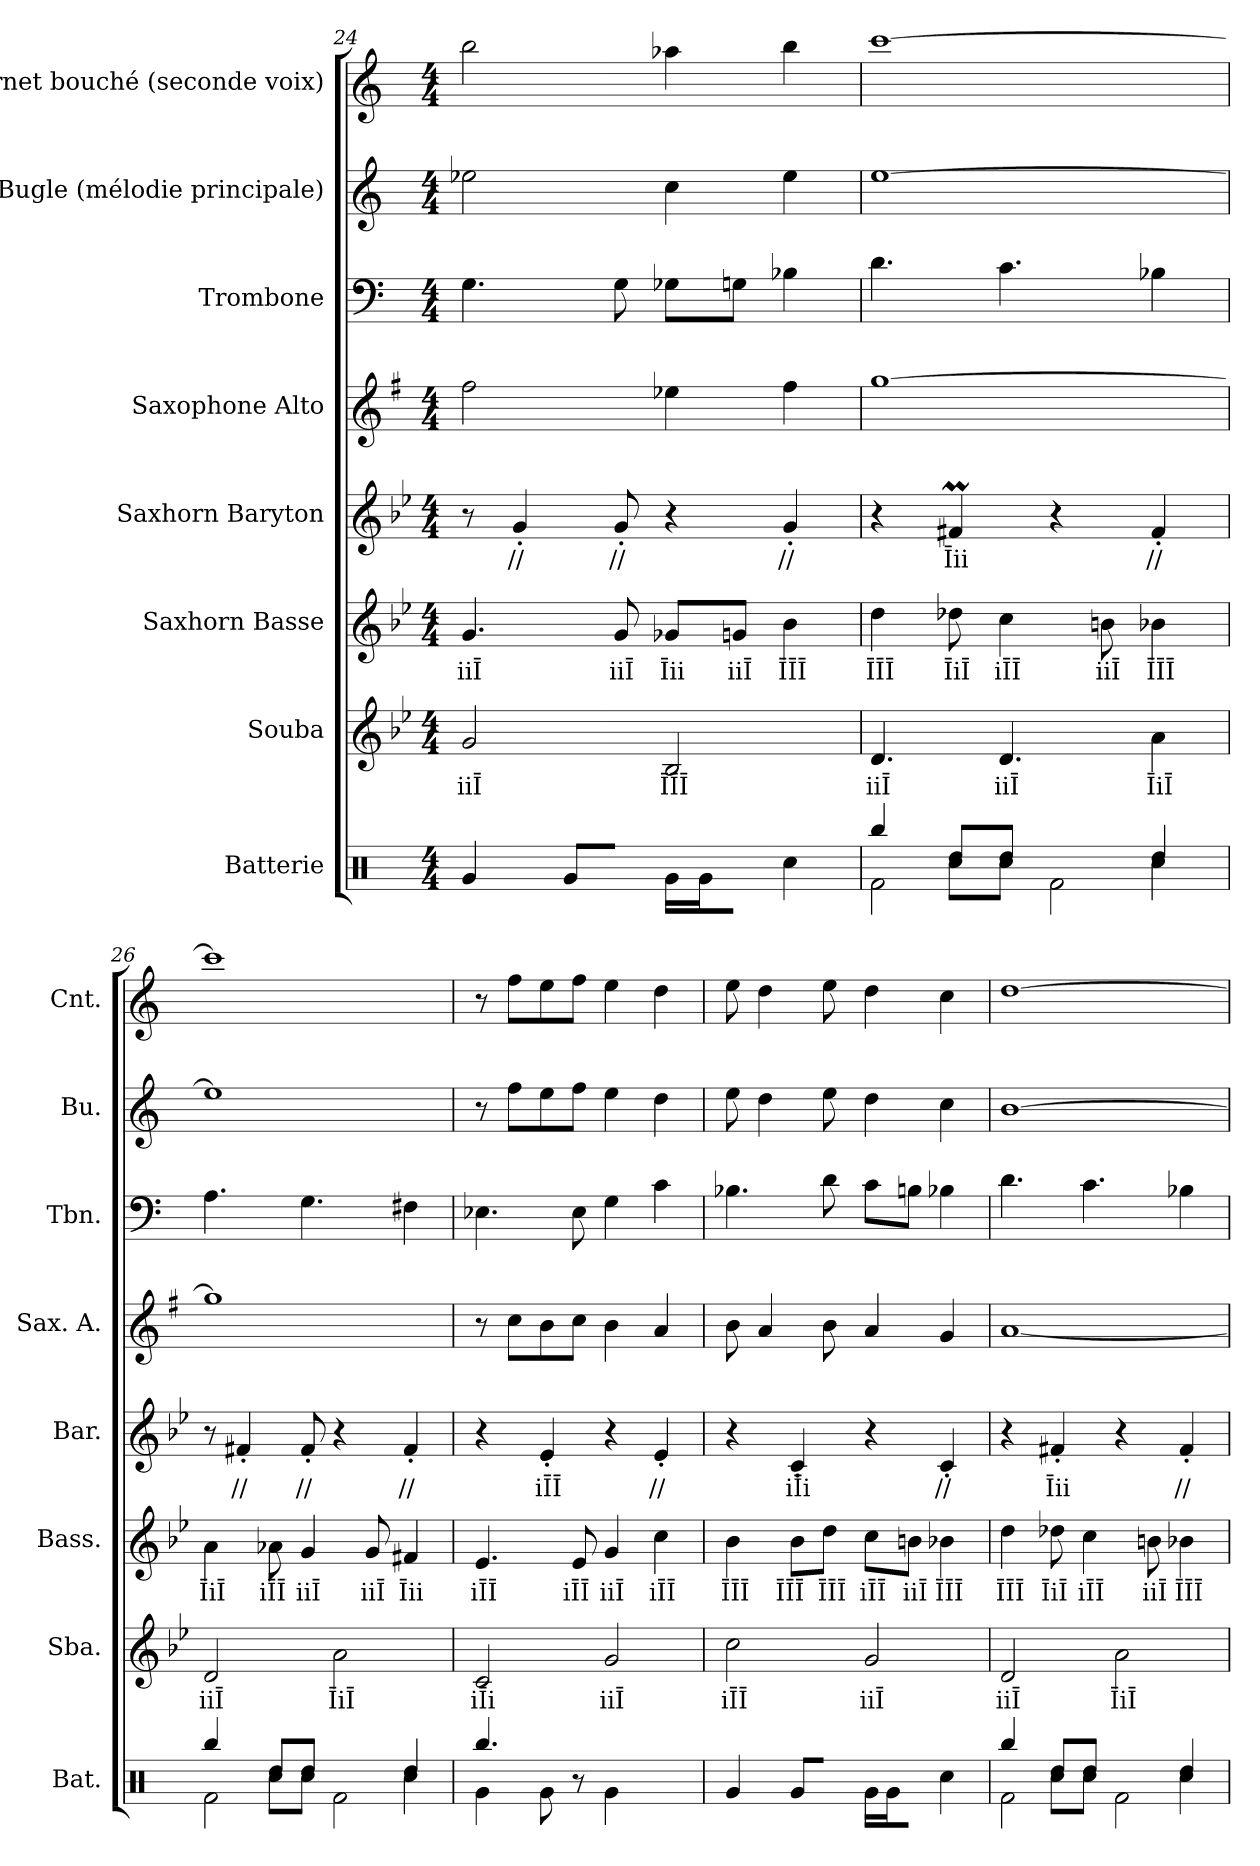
**kern	**kern	**text	**kern	**text	**kern	**text	**kern	**kern	**kern	**kern
*part8	*part7	*part7	*part6	*part6	*part5	*part5	*part4	*part3	*part2	*part1
*staff8	*staff7	*staff7	*staff6	*staff6	*staff5	*staff5	*staff4	*staff3	*staff2	*staff1
*I"Batterie	*I"Souba	*	*I"Saxhorn Basse	*	*I"Saxhorn Baryton	*	*I"Saxophone Alto	*I"Trombone	*I"Bugle (mélodie principale)	*I"Cornet bouché (seconde voix)
*I'Bat.	*I'Sba.	*	*I'Bass.	*	*I'Bar.	*	*I'Sax. A.	*I'Tbn.	*I'Bu.	*I'Cnt.
*clefX	*clefG2	*	*clefG2	*	*clefG2	*	*clefG2	*clefF4	*clefG2	*clefG2
*	*ITrd15c26	*	*ITrd8c14	*	*ITrd8c14	*	*ITrd5c9	*	*ITrd1c2	*ITrd1c2
*k[]	*k[b-e-]	*	*k[b-e-]	*	*k[b-e-]	*	*k[b-e-]	*k[]	*k[b-e-]	*k[b-e-]
*M4/4	*M4/4	*	*M4/4	*	*M4/4	*	*M4/4	*M4/4	*M4/4	*M4/4
=24	=24	=24	=24	=24	=24	=24	=24	=24	=24	=24
!	!	!LO:LY:b	!	!LO:LY:b	!	!	!	!	!	!
4Rg/	2GG/	iiĪ	4.G/	iiĪ	8r	.	2a\	4.G\	2dd-X\	2aa\
!	!	!	!	!	!	!LO:LY:b	!	!	!	!
.	.	.	.	.	4G'/	//	.	.	.	.
8Rg/L	.	.	.	.	.	.	.	.	.	.
!	!	!	!	!LO:LY:b	!	!LO:LY:b	!	!	!	!
8R/J	.	.	8G/	iiĪ	8G'/	//	.	8G\	.	.
!	!	!LO:LY:b	!	!LO:LY:b	!	!	!	!	!	!
16Rg\LL	2BBB-/	ĪĪĪ	8G-X/L	Īii	4r	.	4g-X\	8G-X\L	4b-\	4gg-X\
16Rg\J	.	.	.	.	.	.	.	.	.	.
!	!	!	!	!LO:LY:b	!	!	!	!	!	!
8R\J	.	.	8Gn/J	iiĪ	.	.	.	8Gn\J	.	.
!	!	!	!	!LO:LY:b	!	!LO:LY:b	!	!	!	!
4Rcc\	.	.	4B-\	ĪĪĪ	4G'/	//	4a\	4B-X\	4dd-\	4aa\
=25	=25	=25	=25	=25	=25	=25	=25	=25	=25	=25
*^	*	*	*	*	*	*	*	*	*	*
*	*^	*	*	*	*	*	*	*	*	*	*
!	!	!	!	!LO:LY:b	!	!LO:LY:b	!	!	!	!	!	!
2Rf\	4Rbb/	4ryy	4.DD/	iiĪ	4d\	ĪĪĪ	4r	.	[1b-	4.d\	[1dd	[1bb-
!	!	!	!	!	!	!LO:LY:b	!	!LO:LY:b	!	!	!	!
.	8Rdd/L	8Rcc\L	.	.	8d-X\	ĪiĪ	4F#Xm/	Īii	.	.	.	.
!	!	!	!	!LO:LY:b	!	!LO:LY:b	!	!	!	!	!	!
.	8Rdd/J	8Rcc\J	4.DD/	iiĪ	4c\	iĪĪ	.	.	.	4.c\	.	.
2Rf\	4ryy	4ryy	.	.	.	.	4r	.	.	.	.	.
!	!	!	!	!	!	!LO:LY:b	!	!	!	!	!	!
.	.	.	.	.	8Bn\	iiĪ	.	.	.	.	.	.
!	!	!	!	!LO:LY:b	!	!LO:LY:b	!	!LO:LY:b	!	!	!	!
.	4Rdd/	4Rcc\	4AA\	ĪiĪ	4B-X\	ĪĪĪ	4F#'/	//	.	4B-X\	.	.
!!LO:PB:g=z
=26	=26	=26	=26	=26	=26	=26	=26	=26	=26	=26	=26	=26
!	!	!	!	!LO:LY:b	!	!LO:LY:b	!	!	!	!	!	!
2Rf\	4Rbb/	4ryy	2DD/	iiĪ	4A\	ĪiĪ	8r	.	1b-]	4.A\	1dd]	1bb-]
!	!	!	!	!	!	!	!	!LO:LY:b	!	!	!	!
.	.	.	.	.	.	.	4F#X'/	//	.	.	.	.
!	!	!	!	!	!	!LO:LY:b	!	!	!	!	!	!
.	8Rdd/L	8Rcc\L	.	.	8A-X\	iĪĪ	.	.	.	.	.	.
!	!	!	!	!	!	!LO:LY:b	!	!LO:LY:b	!	!	!	!
.	8Rdd/J	8Rcc\J	.	.	4G/	iiĪ	8F#'/	//	.	4.G\	.	.
!	!	!	!	!LO:LY:b	!	!	!	!	!	!	!	!
2Rf\	4ryy	4ryy	2AA\	ĪiĪ	.	.	4r	.	.	.	.	.
!	!	!	!	!	!	!LO:LY:b	!	!	!	!	!	!
.	.	.	.	.	8G/	iiĪ	.	.	.	.	.	.
!	!	!	!	!	!	!LO:LY:b	!	!LO:LY:b	!	!	!	!
.	4Rdd/	4Rcc\	.	.	4F#X/	Īii	4F#'/	//	.	4F#X\	.	.
=27	=27	=27	=27	=27	=27	=27	=27	=27	=27	=27	=27	=27
!	!	!	!	!LO:LY:b	!	!LO:LY:b	!	!	!	!	!	!
*	*v	*v	*	*	*	*	*	*	*	*	*	*
4.Rbb/	4Rg\	2CC/	iĪi	4.E-/	iĪĪ	4r	.	8r	4.E-X\	8r	8r
.	.	.	.	.	.	.	.	8e-\L	.	8ee-\L	8ee-\L
!	!	!	!	!	!	!	!LO:LY:b	!	!	!	!
.	8Rg\	.	.	.	.	4E-'/	iĪĪ	8d\	.	8dd\	8dd\
!	!	!	!	!	!LO:LY:b	!	!	!	!	!	!
8R\	8r	.	.	8E-/	iĪĪ	.	.	8e-\J	8E-\	8ee-\J	8ee-\J
!	!	!	!LO:LY:b	!	!LO:LY:b	!	!	!	!	!	!
4Rg\	2ryy	2GG/	iiĪ	4G/	iiĪ	4r	.	4d\	4G\	4dd\	4dd\
!	!	!	!	!	!LO:LY:b	!	!LO:LY:b	!	!	!	!
4R\	.	.	.	4c\	iĪĪ	4E-'/	//	4c/	4c\	4cc\	4cc\
*v	*v	*	*	*	*	*	*	*	*	*	*
=28	=28	=28	=28	=28	=28	=28	=28	=28	=28	=28
!	!	!LO:LY:b	!	!LO:LY:b	!	!	!	!	!	!
4Rg/	2C\	iĪĪ	4B-\	ĪĪĪ	4r	.	8d\	4.B-X\	8dd\	8dd\
.	.	.	.	.	.	.	4c/	.	4cc\	4cc\
!	!	!	!	!LO:LY:b	!	!LO:LY:b	!	!	!	!
8Rg/L	.	.	8B-\L	ĪĪĪ	4C'/	iĪi	.	.	.	.
!	!	!	!	!LO:LY:b	!	!	!	!	!	!
8R/J	.	.	8d\J	ĪĪĪ	.	.	8d\	8d\	8dd\	8dd\
!	!	!LO:LY:b	!	!LO:LY:b	!	!	!	!	!	!
16Rg\LL	2GG/	iiĪ	8c\L	iĪĪ	4r	.	4c/	8c\L	4cc\	4cc\
16Rg\J	.	.	.	.	.	.	.	.	.	.
!	!	!	!	!LO:LY:b	!	!	!	!	!	!
8R\J	.	.	8Bn\J	iiĪ	.	.	.	8Bn\J	.	.
!	!	!	!	!LO:LY:b	!	!LO:LY:b	!	!	!	!
4Rcc\	.	.	4B-X\	ĪĪĪ	4C'/	//	4B-/	4B-X\	4b-\	4b-\
!!LO:PB:g=z
=29	=29	=29	=29	=29	=29	=29	=29	=29	=29	=29
*^	*	*	*	*	*	*	*	*	*	*
*	*^	*	*	*	*	*	*	*	*	*	*
!	!	!	!	!LO:LY:b	!	!LO:LY:b	!	!	!	!	!	!
2Rf\	4Rbb/	4ryy	2DD/	iiĪ	4d\	ĪĪĪ	4r	.	[1c	4.d\	[1a	[1cc
!	!	!	!	!	!	!LO:LY:b	!	!LO:LY:b	!	!	!	!
.	8Rdd/L	8Rcc\L	.	.	8d-X\	ĪiĪ	4F#X'/	Īii	.	.	.	.
!	!	!	!	!	!	!LO:LY:b	!	!	!	!	!	!
.	8Rdd/J	8Rcc\J	.	.	4c\	iĪĪ	.	.	.	4.c\	.	.
!	!	!	!	!LO:LY:b	!	!	!	!	!	!	!	!
2Rf\	4ryy	4ryy	2AA\	ĪiĪ	.	.	4r	.	.	.	.	.
!	!	!	!	!	!	!LO:LY:b	!	!	!	!	!	!
.	.	.	.	.	8Bn\	iiĪ	.	.	.	.	.	.
!	!	!	!	!	!	!LO:LY:b	!	!LO:LY:b	!	!	!	!
.	4Rdd/	4Rcc\	.	.	4B-X\	ĪĪĪ	4F#'/	//	.	4B-X\	.	.
*v	*v	*v	*	*	*	*	*	*	*	*	*	*
=	=	=	=	=	=	=	=	=	=	=
*-	*-	*-	*-	*-	*-	*-	*-	*-	*-	*-
